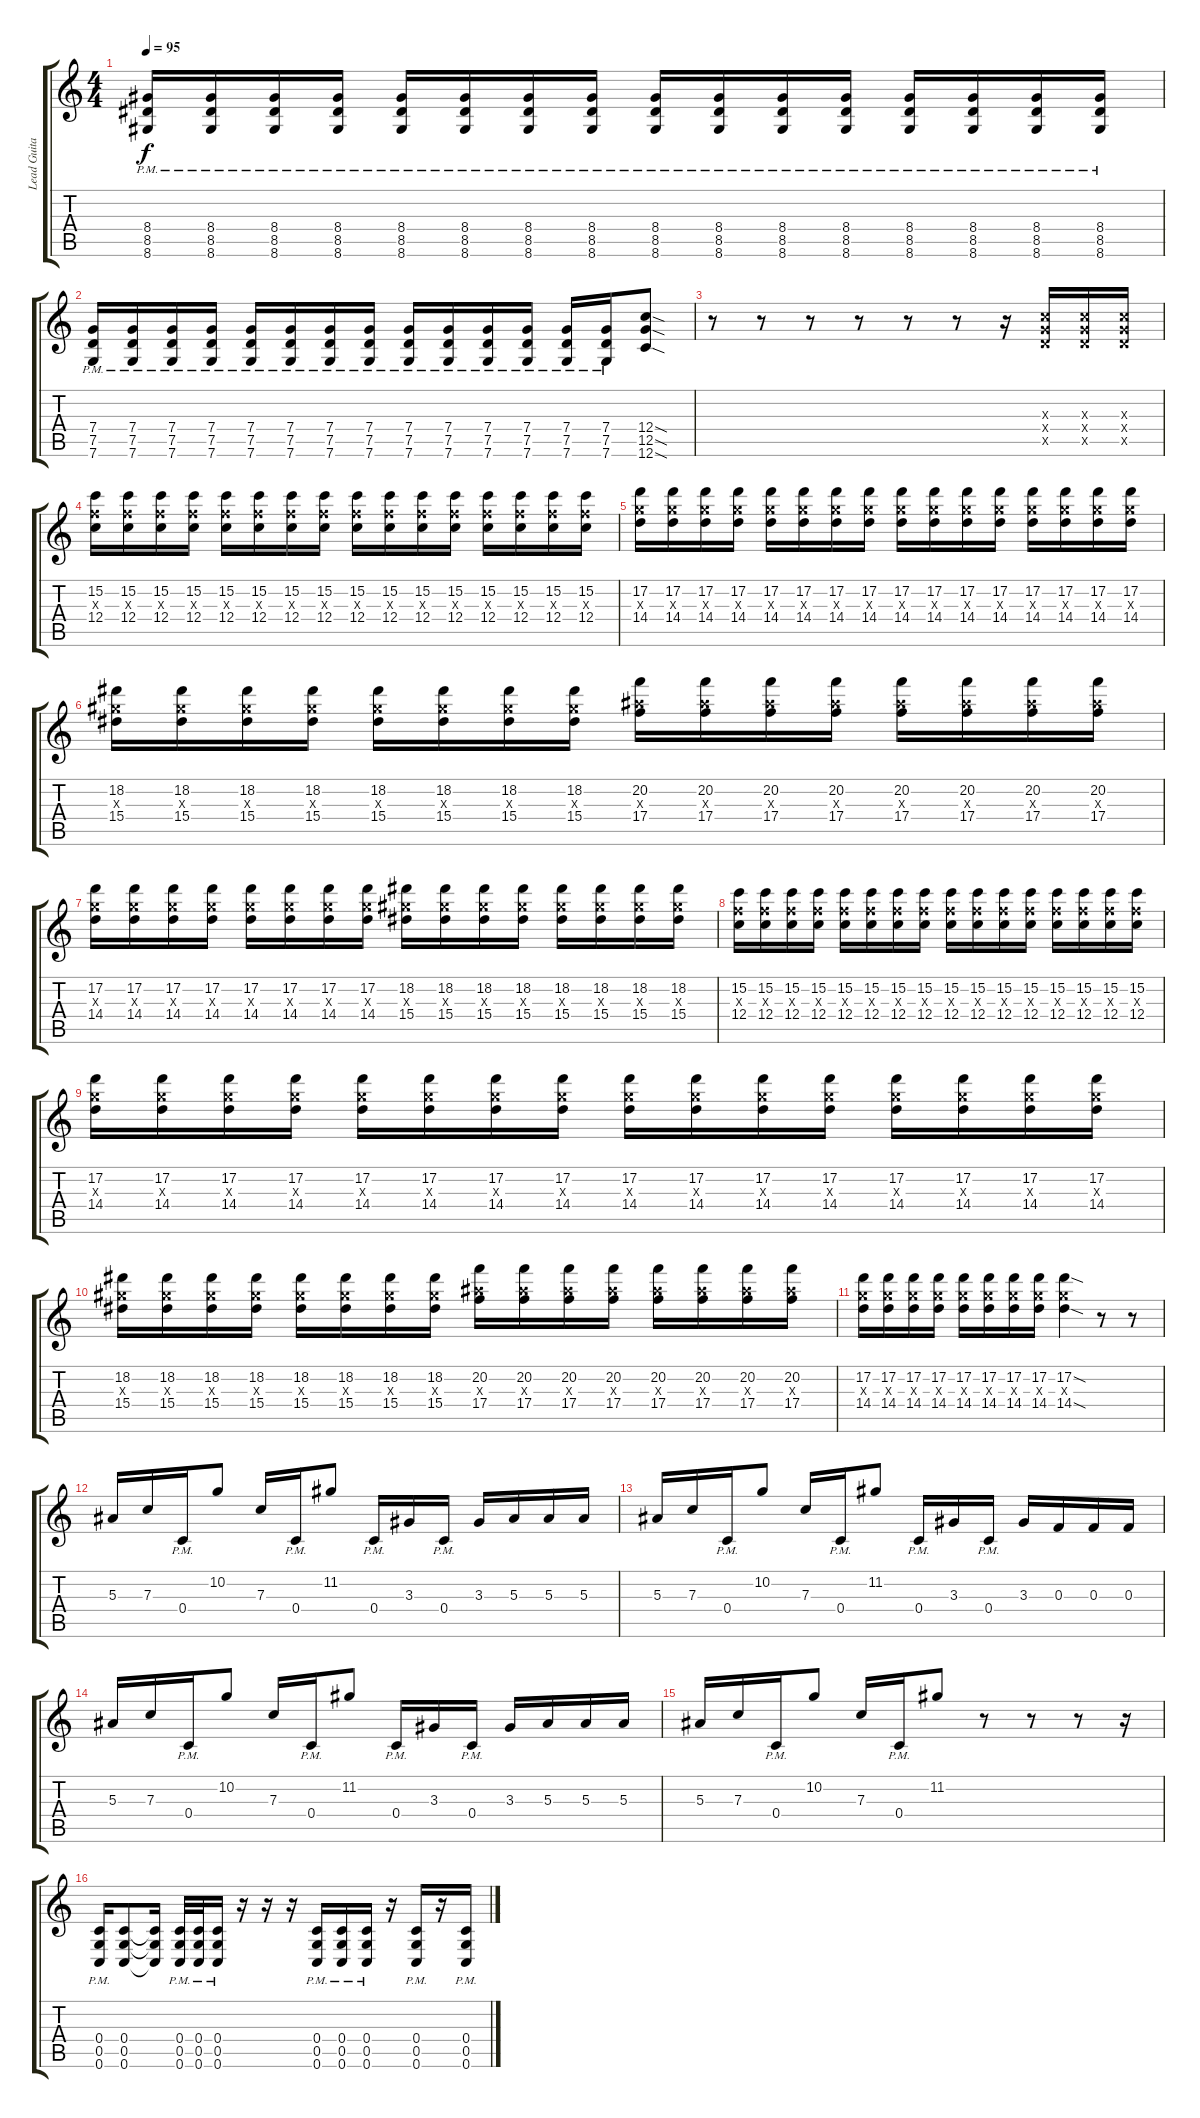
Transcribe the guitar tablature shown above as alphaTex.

\track ("Lead Guitar" "Lead Guita") {instrument distortionguitar}
\staff {score tabs}
\tuning (D4 A3 F3 C3 G2 C2) {hide}
\ts (4 4)
\tempo 95
\clef g2
\ks c
(8.4{pm} 8.5{pm} 8.6{pm}).16{dy f} (8.4{pm} 8.5{pm} 8.6{pm}).16 (8.4{pm} 8.5{pm} 8.6{pm}).16 (8.4{pm} 8.5{pm} 8.6{pm}).16 (8.4{pm} 8.5{pm} 8.6{pm}).16 (8.4{pm} 8.5{pm} 8.6{pm}).16 (8.4{pm} 8.5{pm} 8.6{pm}).16 (8.4{pm} 8.5{pm} 8.6{pm}).16 (8.4{pm} 8.5{pm} 8.6{pm}).16 (8.4{pm} 8.5{pm} 8.6{pm}).16 (8.4{pm} 8.5{pm} 8.6{pm}).16 (8.4{pm} 8.5{pm} 8.6{pm}).16 (8.4{pm} 8.5{pm} 8.6{pm}).16 (8.4{pm} 8.5{pm} 8.6{pm}).16 (8.4{pm} 8.5{pm} 8.6{pm}).16 (8.4{pm} 8.5{pm} 8.6{pm}).16 |
(7.4{pm} 7.5{pm} 7.6{pm}).16 (7.4{pm} 7.5{pm} 7.6{pm}).16 (7.4{pm} 7.5{pm} 7.6{pm}).16 (7.4{pm} 7.5{pm} 7.6{pm}).16 (7.4{pm} 7.5{pm} 7.6{pm}).16 (7.4{pm} 7.5{pm} 7.6{pm}).16 (7.4{pm} 7.5{pm} 7.6{pm}).16 (7.4{pm} 7.5{pm} 7.6{pm}).16 (7.4{pm} 7.5{pm} 7.6{pm}).16 (7.4{pm} 7.5{pm} 7.6{pm}).16 (7.4{pm} 7.5{pm} 7.6{pm}).16 (7.4{pm} 7.5{pm} 7.6{pm}).16 (7.4{pm} 7.5{pm} 7.6{pm}).16 (7.4{pm} 7.5{pm} 7.6{pm}).16 (12.4{sod} 12.5{sod} 12.6{sod}).8 |
r.8 r.8 r.8 r.8 r.8 r.8 r.16 (7.3{x} 7.4{x} 7.5{x}).16 (7.3{x} 7.4{x} 7.5{x}).16 (7.3{x} 7.4{x} 7.5{x}).16 |
(15.2 12.3{x} 12.4).16 (15.2 12.3{x} 12.4).16 (15.2 12.3{x} 12.4).16 (15.2 12.3{x} 12.4).16 (15.2 12.3{x} 12.4).16 (15.2 12.3{x} 12.4).16 (15.2 12.3{x} 12.4).16 (15.2 12.3{x} 12.4).16 (15.2 12.3{x} 12.4).16 (15.2 12.3{x} 12.4).16 (15.2 12.3{x} 12.4).16 (15.2 12.3{x} 12.4).16 (15.2 12.3{x} 12.4).16 (15.2 12.3{x} 12.4).16 (15.2 12.3{x} 12.4).16 (15.2 12.3{x} 12.4).16 |
(17.2 14.3{x} 14.4).16 (17.2 14.3{x} 14.4).16 (17.2 14.3{x} 14.4).16 (17.2 14.3{x} 14.4).16 (17.2 14.3{x} 14.4).16 (17.2 14.3{x} 14.4).16 (17.2 14.3{x} 14.4).16 (17.2 14.3{x} 14.4).16 (17.2 14.3{x} 14.4).16 (17.2 14.3{x} 14.4).16 (17.2 14.3{x} 14.4).16 (17.2 14.3{x} 14.4).16 (17.2 14.3{x} 14.4).16 (17.2 14.3{x} 14.4).16 (17.2 14.3{x} 14.4).16 (17.2 14.3{x} 14.4).16 |
(18.2 15.3{x} 15.4).16 (18.2 15.3{x} 15.4).16 (18.2 15.3{x} 15.4).16 (18.2 15.3{x} 15.4).16 (18.2 15.3{x} 15.4).16 (18.2 15.3{x} 15.4).16 (18.2 15.3{x} 15.4).16 (18.2 15.3{x} 15.4).16 (20.2 17.3{x} 17.4).16 (20.2 17.3{x} 17.4).16 (20.2 17.3{x} 17.4).16 (20.2 17.3{x} 17.4).16 (20.2 17.3{x} 17.4).16 (20.2 17.3{x} 17.4).16 (20.2 17.3{x} 17.4).16 (20.2 17.3{x} 17.4).16 |
(17.2 14.3{x} 14.4).16 (17.2 14.3{x} 14.4).16 (17.2 14.3{x} 14.4).16 (17.2 14.3{x} 14.4).16 (17.2 14.3{x} 14.4).16 (17.2 14.3{x} 14.4).16 (17.2 14.3{x} 14.4).16 (17.2 14.3{x} 14.4).16 (18.2 15.3{x} 15.4).16 (18.2 15.3{x} 15.4).16 (18.2 15.3{x} 15.4).16 (18.2 15.3{x} 15.4).16 (18.2 15.3{x} 15.4).16 (18.2 15.3{x} 15.4).16 (18.2 15.3{x} 15.4).16 (18.2 15.3{x} 15.4).16 |
(15.2 12.3{x} 12.4).16 (15.2 12.3{x} 12.4).16 (15.2 12.3{x} 12.4).16 (15.2 12.3{x} 12.4).16 (15.2 12.3{x} 12.4).16 (15.2 12.3{x} 12.4).16 (15.2 12.3{x} 12.4).16 (15.2 12.3{x} 12.4).16 (15.2 12.3{x} 12.4).16 (15.2 12.3{x} 12.4).16 (15.2 12.3{x} 12.4).16 (15.2 12.3{x} 12.4).16 (15.2 12.3{x} 12.4).16 (15.2 12.3{x} 12.4).16 (15.2 12.3{x} 12.4).16 (15.2 12.3{x} 12.4).16 |
(17.2 14.3{x} 14.4).16 (17.2 14.3{x} 14.4).16 (17.2 14.3{x} 14.4).16 (17.2 14.3{x} 14.4).16 (17.2 14.3{x} 14.4).16 (17.2 14.3{x} 14.4).16 (17.2 14.3{x} 14.4).16 (17.2 14.3{x} 14.4).16 (17.2 14.3{x} 14.4).16 (17.2 14.3{x} 14.4).16 (17.2 14.3{x} 14.4).16 (17.2 14.3{x} 14.4).16 (17.2 14.3{x} 14.4).16 (17.2 14.3{x} 14.4).16 (17.2 14.3{x} 14.4).16 (17.2 14.3{x} 14.4).16 |
(18.2 15.3{x} 15.4).16 (18.2 15.3{x} 15.4).16 (18.2 15.3{x} 15.4).16 (18.2 15.3{x} 15.4).16 (18.2 15.3{x} 15.4).16 (18.2 15.3{x} 15.4).16 (18.2 15.3{x} 15.4).16 (18.2 15.3{x} 15.4).16 (20.2 17.3{x} 17.4).16 (20.2 17.3{x} 17.4).16 (20.2 17.3{x} 17.4).16 (20.2 17.3{x} 17.4).16 (20.2 17.3{x} 17.4).16 (20.2 17.3{x} 17.4).16 (20.2 17.3{x} 17.4).16 (20.2 17.3{x} 17.4).16 |
(17.2 14.3{x} 14.4).16 (17.2 14.3{x} 14.4).16 (17.2 14.3{x} 14.4).16 (17.2 14.3{x} 14.4).16 (17.2 14.3{x} 14.4).16 (17.2 14.3{x} 14.4).16 (17.2 14.3{x} 14.4).16 (17.2 14.3{x} 14.4).16 (17.2{sod} 14.3{x} 14.4{sod}).4 r.8 r.8 |
5.3.16 7.3.16 0.4{pm}.16 10.2.8 7.3.16 0.4{pm}.16 11.2.8 0.4{pm}.16 3.3.16 0.4{pm}.16 3.3.16 5.3.16 5.3.16 5.3.16 |
5.3.16 7.3.16 0.4{pm}.16 10.2.8 7.3.16 0.4{pm}.16 11.2.8 0.4{pm}.16 3.3.16 0.4{pm}.16 3.3.16 0.3.16 0.3.16 0.3.16 |
5.3.16 7.3.16 0.4{pm}.16 10.2.8 7.3.16 0.4{pm}.16 11.2.8 0.4{pm}.16 3.3.16 0.4{pm}.16 3.3.16 5.3.16 5.3.16 5.3.16 |
5.3.16 7.3.16 0.4{pm}.16 10.2.8 7.3.16 0.4{pm}.16 11.2.8 r.8 r.8 r.8 r.16 |
(0.4{pm} 0.5{pm} 0.6{pm}).16 (0.4 0.5 0.6).8 (0.4{t} 0.5{t} 0.6{t}).16 (0.4{pm} 0.5{pm} 0.6{pm}).32 (0.4{pm} 0.5{pm} 0.6{pm}).32 (0.4{pm} 0.5{pm} 0.6{pm}).16 r.16 r.16 r.16 (0.4{pm} 0.5{pm} 0.6{pm}).16 (0.4{pm} 0.5{pm} 0.6{pm}).16 (0.4{pm} 0.5{pm} 0.6{pm}).16 r.16 (0.4{pm} 0.5{pm} 0.6{pm}).16 r.16 (0.4{pm} 0.5{pm} 0.6{pm}).16
